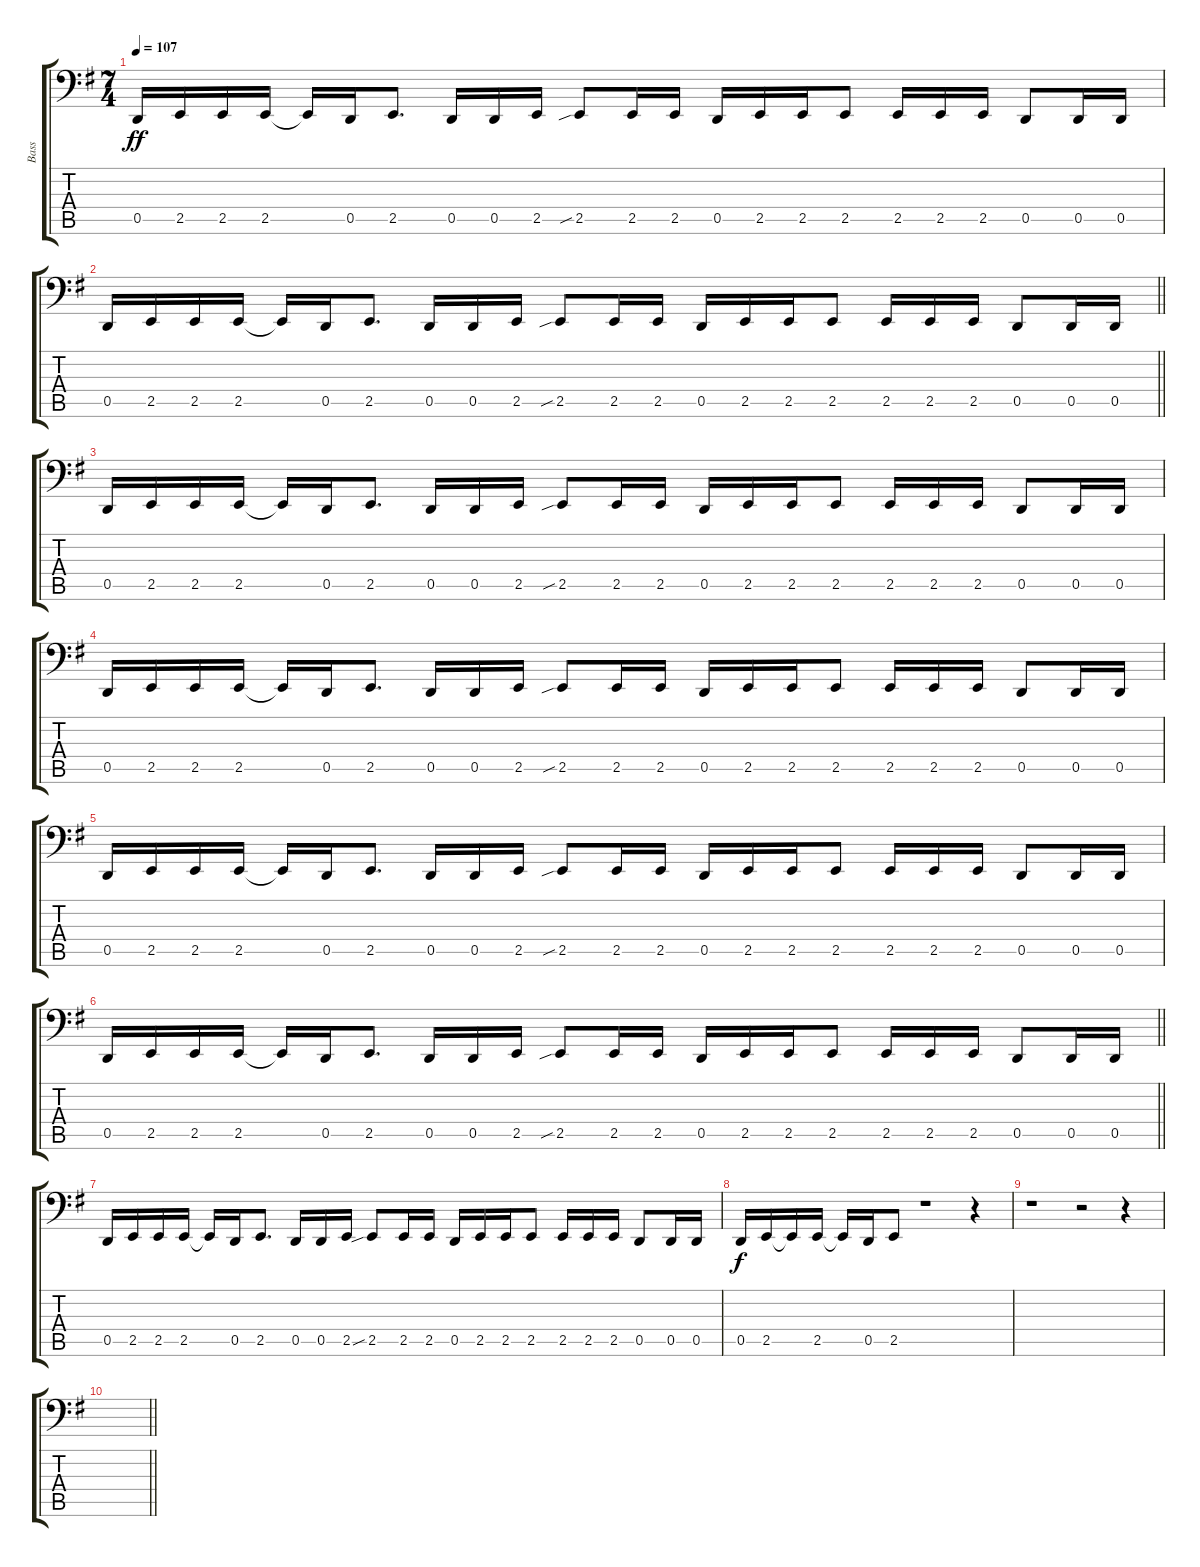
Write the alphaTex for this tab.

\track ("Bass" "Bass") {instrument electricbassfinger}
\staff {score tabs}
\tuning (B2 G2 D2 A1 D1 B0) {hide}
\ts (7 4)
\tempo 107
\clef f4
\ks g
0.5.16{dy ff} 2.5.16 2.5.16 2.5.16 2.5{t}.16 0.5.16 2.5.8{d} 0.5.16 0.5.16 2.5.16 2.5{sib}.8 2.5.16 2.5.16 0.5.16 2.5.16 2.5.16 2.5.8 2.5.16 2.5.16 2.5.16 0.5.8 0.5.16 0.5.16 |
\barLineRight lightlight
0.5.16 2.5.16 2.5.16 2.5.16 2.5{t}.16 0.5.16 2.5.8{d} 0.5.16 0.5.16 2.5.16 2.5{sib}.8 2.5.16 2.5.16 0.5.16 2.5.16 2.5.16 2.5.8 2.5.16 2.5.16 2.5.16 0.5.8 0.5.16 0.5.16 |
0.5.16 2.5.16 2.5.16 2.5.16 2.5{t}.16 0.5.16 2.5.8{d} 0.5.16 0.5.16 2.5.16 2.5{sib}.8 2.5.16 2.5.16 0.5.16 2.5.16 2.5.16 2.5.8 2.5.16 2.5.16 2.5.16 0.5.8 0.5.16 0.5.16 |
0.5.16 2.5.16 2.5.16 2.5.16 2.5{t}.16 0.5.16 2.5.8{d} 0.5.16 0.5.16 2.5.16 2.5{sib}.8 2.5.16 2.5.16 0.5.16 2.5.16 2.5.16 2.5.8 2.5.16 2.5.16 2.5.16 0.5.8 0.5.16 0.5.16 |
0.5.16 2.5.16 2.5.16 2.5.16 2.5{t}.16 0.5.16 2.5.8{d} 0.5.16 0.5.16 2.5.16 2.5{sib}.8 2.5.16 2.5.16 0.5.16 2.5.16 2.5.16 2.5.8 2.5.16 2.5.16 2.5.16 0.5.8 0.5.16 0.5.16 |
\barLineRight lightlight
0.5.16 2.5.16 2.5.16 2.5.16 2.5{t}.16 0.5.16 2.5.8{d} 0.5.16 0.5.16 2.5.16 2.5{sib}.8 2.5.16 2.5.16 0.5.16 2.5.16 2.5.16 2.5.8 2.5.16 2.5.16 2.5.16 0.5.8 0.5.16 0.5.16 |
0.5.16 2.5.16 2.5.16 2.5.16 2.5{t}.16 0.5.16 2.5.8{d} 0.5.16 0.5.16 2.5.16 2.5{sib}.8 2.5.16 2.5.16 0.5.16 2.5.16 2.5.16 2.5.8 2.5.16 2.5.16 2.5.16 0.5.8 0.5.16 0.5.16 |
0.5.16{dy f} 2.5.16 2.5{t}.16 2.5.16 2.5{t}.16 0.5.16 2.5.8 r.1 r.4 |
r.1 r.2 r.4 |
\barLineRight lightlight
